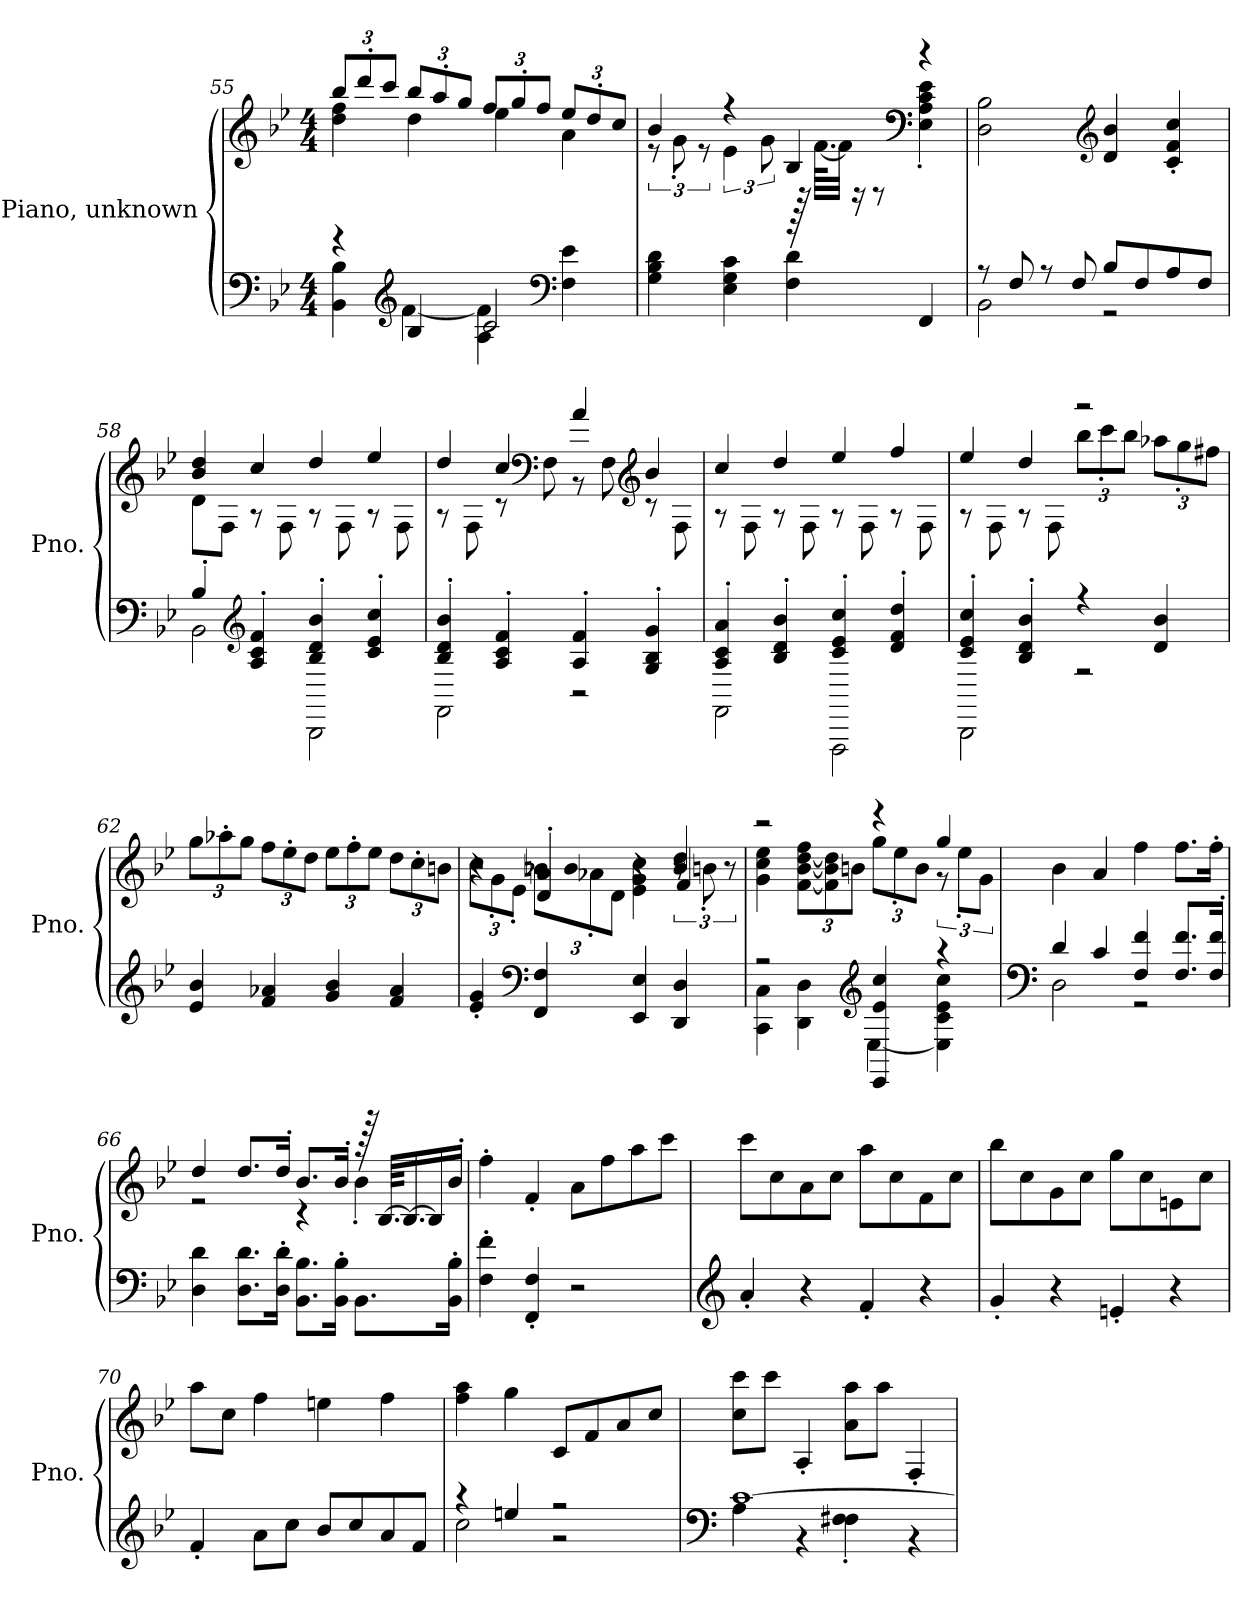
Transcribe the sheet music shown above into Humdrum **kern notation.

**kern	**kern
*part1	*part1
*staff2	*staff1
*I"Piano, unknown	*
*I'Pno.	*
!!LO:PB:g=z
*clefF4	*clefG2
*k[b-e-]	*k[b-e-]
*M4/4	*M4/4
=55	=55
*^	*
*	*	*Xbrackettup
*	*	*^
4r	4BB-\ 4B-\	12bb-/L	4dd\ 4ff\
.	.	12ddd'/	.
.	.	12ccc/J	.
*clefG2	*	*	*
4B-/	[4f\	12bb-/L	4dd\
.	.	12aa'/	.
.	.	12gg/J	.
2c/	4A\ 4f\]	12ff/L	4ee-\
.	.	12gg'/	.
.	.	12ff/J	.
*clefF4	*	*	*
.	4F\ 4e-\	12ee-/L	4a\
.	.	12dd'/	.
.	.	12cc/J	.
*v	*v	*	*
=56	=56	=56
*	*	*brackettup
4G\ 4B-\ 4d\	4b-/	12r
.	.	12g'\
.	.	12r
4E-\ 4G\ 4c\	4r	6e-\
.	.	12g\
4F\ 4d\	4B-/	128r
.	.	[64.f\KLLL
.	.	32f\JJJ]
.	.	16r
.	.	8r
*	*clefF4	*
4FF/	4r	4E-\' 4A\' 4c\' 4e-\'
*	*v	*v
=57	=57
*^	*
8r	2BB-\	2D\ 2B-\
8F/	.	.
8r	.	.
8F/	.	.
*	*	*clefG2
8B-/L	2r	4d/ 4b-/
8F/	.	.
8A/	.	4c/' 4f/' 4cc/'
8F/J	.	.
!!LO:LB:g=z
=58	=58	=58
*	*	*^
4B-'/	2BB-\	4b-/ 4dd/	8d\L
.	.	.	8F\J
*clefG2	*	*	*
4A/' 4c/' 4f/'	.	4cc/	8r
.	.	.	8F\
4B-/' 4d/' 4b-/'	2BBB-\	4dd/	8r
.	.	.	8F\
4c/' 4e-/' 4cc/'	.	4ee-/	8r
.	.	.	8F\
=59	=59	=59	=59
4B-/' 4d/' 4b-/'	2FF\	4dd/	8r
.	.	.	8F\
4A/' 4c/' 4f/'	.	4cc/	8r
*	*	*clefF4	*
.	.	.	8F\
4A/' 4f/'	2r	4a/	8r
.	.	.	8F\
*	*	*clefG2	*
4G/' 4B-/' 4g/'	.	4b-/	8r
.	.	.	8F\
=60	=60	=60	=60
4A/' 4c/' 4a/'	2FF\	4cc/	8r
.	.	.	8F\
4B-/' 4d/' 4b-/'	.	4dd/	8r
.	.	.	8F\
4c/' 4e-/' 4cc/'	2FFF\	4ee-/	8r
.	.	.	8F\
4d/' 4f/' 4dd/'	.	4ff/	8r
.	.	.	8F\
=61	=61	=61	=61
4c/' 4e-/' 4cc/'	2BBB-\	4ee-/	8r
.	.	.	8F\
4B-/' 4d/' 4b-/'	.	4dd/	8r
.	.	.	8F\
*	*	*	*Xbrackettup
4r	2r	2r	12bb-\L
.	.	.	12ccc'\
.	.	.	12bb-\J
4d/ 4b-/	.	.	12aa-X\L
.	.	.	12gg'\
.	.	.	12ff#X\J
*v	*v	*	*
*	*v	*v
!!LO:LB:g=z
=62	=62
4e-/ 4b-/	12gg\L
.	12aa-X'\
.	12gg\J
4f/ 4a-X/	12ff\L
.	12ee-'\
.	12dd\J
4g/ 4b-/	12ee-\L
.	12ff'\
.	12ee-\J
4f/ 4a-/	12dd\L
.	12cc'\
.	12bn\J
=63	=63
*	*^
*	*	*^
4e-/' 4g/'	2r	12cc\L	4r
.	.	12g'\	.
.	.	12e-'\J	.
*clefF4	*	*	*
4FF/ 4F/	.	12bn\L	4d/' 4a/' 4b-X/'
.	.	12a-X'\	.
.	.	12d\J	.
4EE-/ 4E-/	4r	4e-\ 4g\ 4cc\	4r
*	*	*brackettup	*
4DD/ 4D/	4b-/ 4dd/	12r	4f/
.	.	12bn'\	.
.	.	12r	.
*	*	*v	*v
=64	=64	=64
*^	*	*
2r	4CC\ 4C\	2r	4g\ 4cc\ 4ee-\
*	*	*	*Xbrackettup
.	4DD\ 4D\	.	[12f\ [12b-\ [12dd\ 12ff\L
.	.	.	12f\] 12b-\] 12dd\]
.	.	.	12bn\J
*clefG2	*	*	*
4EE-/ 4e-/ 4cc/	[4E-\	4r	12gg\L
.	.	.	12ee-'\
.	.	.	12b\J
*	*	*	*brackettup
4r	4E-\] 4c\ 4e-\ 4cc\	4gg/	12r
.	.	.	12ee-'\L
.	.	.	12g\J
*	*	*v	*v
!!LO:LB:g=z
=65	=65	=65
*clefF4	*	*
4d/	2D\	4b-\
4c/	.	4a/
4F/ 4f/	2r	4ff\
8.F/ 8.f/L	.	8.ff\L
16F/' 16f/'Jk	.	16ff'\Jk
*v	*v	*
=66	=66
*	*^
4D\ 4d\	4dd/	2r
8.D\ 8.d\L	8.dd/L	.
16D\' 16d\'Jk	16dd'/Jk	.
8.BB-\ 8.B-\L	8.b-/L	4r
16BB-\' 16B-\'Jk	16b-'/Jk	.
8.BB-\L	128r	4b-'\
.	[64.B-/KKLL	.
.	16.B-/_	.
.	16B-/]	.
16BB-\' 16B-\'Jk	16b-'/JJ	.
*	*v	*v
=67	=67
4F\' 4f\'	4ff'\
4FF/' 4F/'	4f'/
2r	8a\L
.	8ff\
.	8aa\
.	8ccc\J
=68	=68
*clefG2	*
4a'/	8ccc\L
.	8cc\
4r	8a\
.	8cc\J
4f'/	8aa\L
.	8cc\
4r	8f\
.	8cc\J
!!LO:LB:g=z
=69	=69
4g'/	8bb-\L
.	8cc\
4r	8g\
.	8cc\J
4en'/	8gg\L
.	8cc\
4r	8en\
.	8cc\J
=70	=70
4f'/	8aa\L
.	8cc\J
8a\L	4ff\
8cc\J	.
8b-/L	4een\
8cc/	.
8a/	4ff\
8f/J	.
=71	=71
*^	*
4r	2cc\	4ff\ 4aa\
4een/	.	4gg\
2r	2r	8c/L
.	.	8f/
.	.	8a/
.	.	8cc/J
=72	=72	=72
*clefF4	*	*
[1c	4A\	8cc\ 8ccc\L
.	.	8ccc\J
.	4r	4A'/
.	4F\' 4F#X\'	8a\ 8aa\L
.	.	8aa\J
.	4r	4F'/
*v	*v	*
=	=
*-	*-
